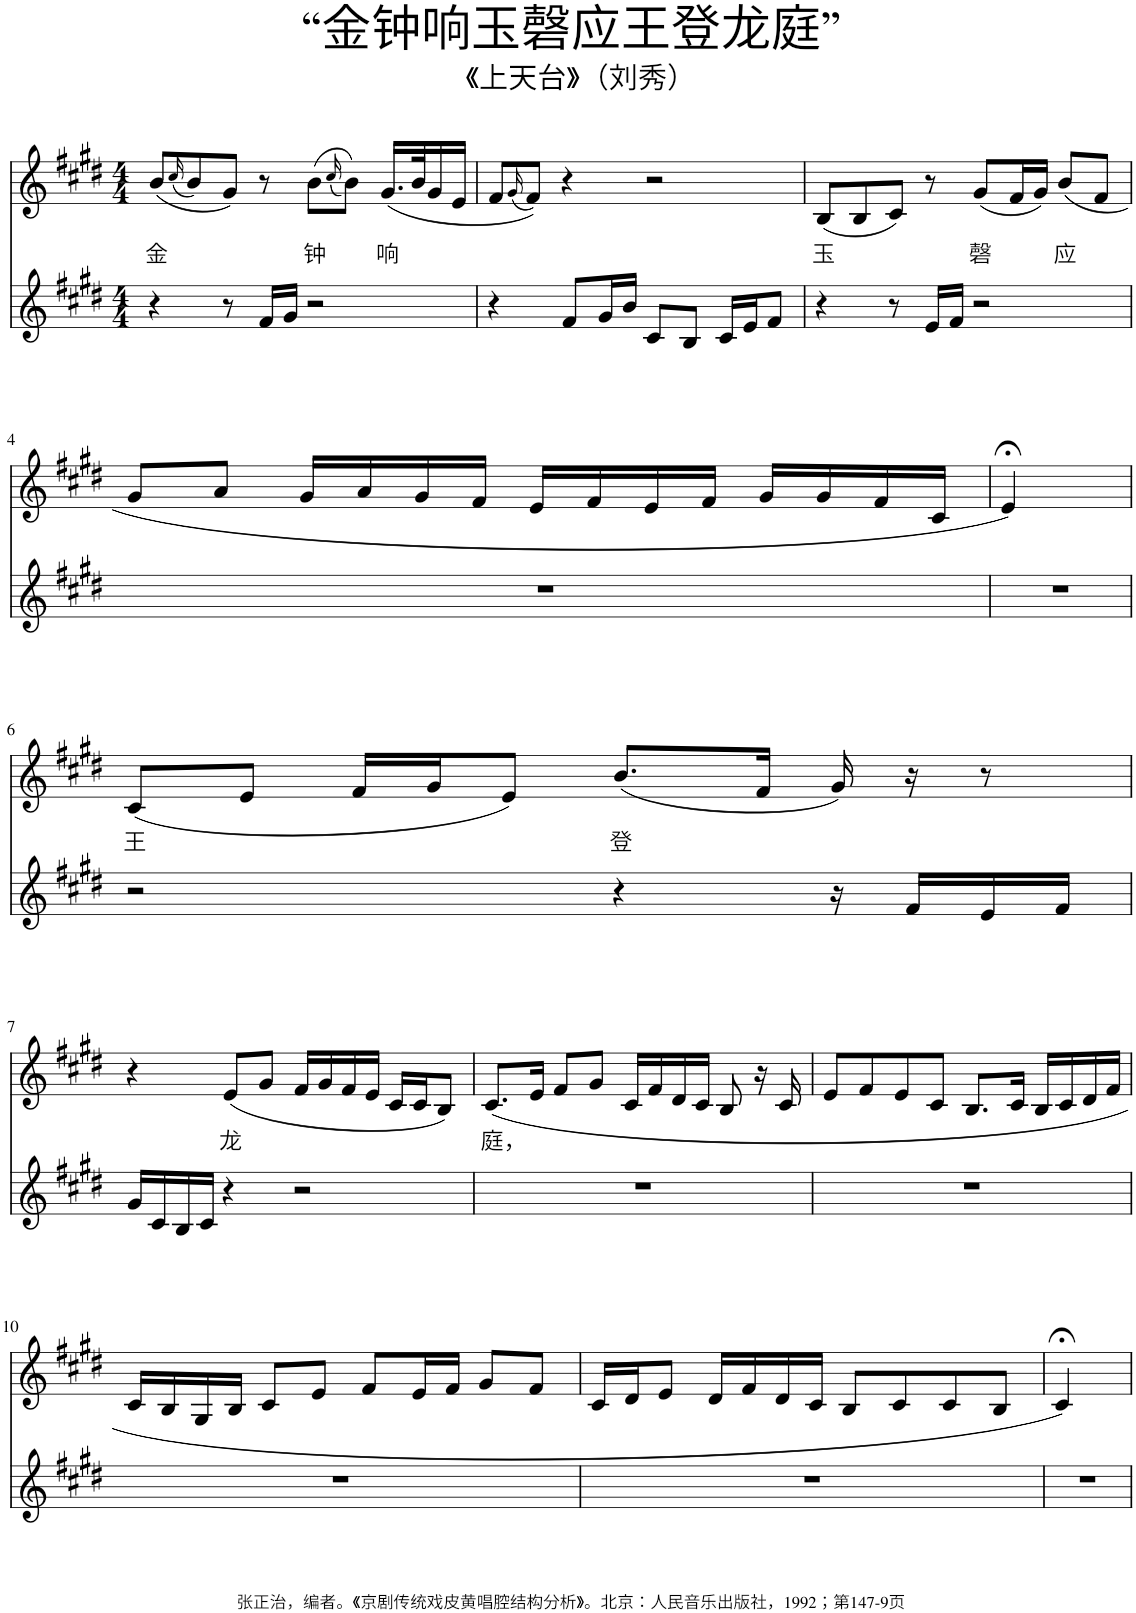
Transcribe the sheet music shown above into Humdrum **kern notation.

**kern	**kern	**text
*part2	*part1	*part1
*staff2	*staff1	*staff1
*I"Piano	*I"Piano	*
*I'Pno	*I'Pno	*
*clefG2	*clefG2	*
*k[f#c#g#d#]	*k[f#c#g#d#]	*
*M4/4	*M4/4	*
=1	=1	=1
!	!	!LO:LY:b
4r	(8b/L	金
.	(16qcc#/	.
.	8b/)	.
8r	8g#/J)	.
16f#/LL	8r	.
16g#/JJ	.	.
!	!	!LO:LY:b
2r	(8b\L	钟
.	(16qcc#/	.
.	8b\J))	.
!	!	!LO:LY:b
.	(16.g#/LL	响
.	32b/K	.
.	16g#/	.
.	16e/JJ	.
=2	=2	=2
4r	8f#/L	.
.	(16qg#/	.
.	8f#/J))	.
8f#/L	4r	.
16g#/L	.	.
16b/JJ	.	.
8c#/L	2r	.
8B/J	.	.
16c#/LL	.	.
16e/J	.	.
8f#/J	.	.
=3	=3	=3
!	!	!LO:LY:b
4r	(8B/L	玉
.	8B/	.
8r	8c#/J)	.
16e/LL	8r	.
16f#/JJ	.	.
!	!	!LO:LY:b
2r	(8g#/L	磬
.	16f#/L	.
.	16g#/JJ)	.
!	!	!LO:LY:b
.	(8b/L	应
.	8f#/J	.
!!LO:LB:g=z
=4	=4	=4
1r	8g#/L	.
.	8a/J	.
.	16g#/LL	.
.	16a/	.
.	16g#/	.
.	16f#/JJ	.
.	16e/LL	.
.	16f#/	.
.	16e/	.
.	16f#/JJ	.
.	16g#/LL	.
.	16g#/	.
.	16f#/	.
.	16c#/JJ	.
=5	=5	=5
1r	4e;</)	.
.	2.ryy	.
!!LO:LB:g=z
=6	=6	=6
!	!	!LO:LY:b
2r	(8c#/L	王
.	8e/J	.
.	16f#/LL	.
.	16g#/J	.
.	8e/J)	.
!	!	!LO:LY:b
4r	(8.b/L	登
.	16f#/Jk	.
16r	16g#/)	.
16f#/LL	16r	.
16e/	8r	.
16f#/JJ	.	.
!!LO:LB:g=z
=7	=7	=7
16g#/LL	4r	.
16c#/	.	.
16B/	.	.
16c#/JJ	.	.
!	!	!LO:LY:b
4r	(8e/L	龙
.	8g#/J	.
2r	16f#/LL	.
.	16g#/	.
.	16f#/	.
.	16e/JJ	.
.	16c#/LL	.
.	16c#/J	.
.	8B/J)	.
=8	=8	=8
!	!	!LO:LY:b
1r	(8.c#/L	庭，
.	16e/Jk	.
.	8f#/L	.
.	8g#/J	.
.	16c#/LL	.
.	16f#/	.
.	16d#/	.
.	16c#/JJ	.
.	8B/	.
.	16r	.
.	16c#/	.
=9	=9	=9
1r	8e/L	.
.	8f#/	.
.	8e/	.
.	8c#/J	.
.	8.B/L	.
.	16c#/Jk	.
.	16B/LL	.
.	16c#/	.
.	16d#/	.
.	16f#/JJ	.
!!LO:LB:g=z
=10	=10	=10
1r	16c#/LL	.
.	16B/	.
.	16G#/	.
.	16B/JJ	.
.	8c#/L	.
.	8e/J	.
.	8f#/L	.
.	16e/L	.
.	16f#/JJ	.
.	8g#/L	.
.	8f#/J	.
=11	=11	=11
1r	16c#/LL	.
.	16d#/J	.
.	8e/J	.
.	16d#/LL	.
.	16f#/	.
.	16d#/	.
.	16c#/JJ	.
.	8B/L	.
.	8c#/	.
.	8c#/	.
.	8B/J	.
=12	=12	=12
1r	4c#;</)	.
.	2.ryy	.
=	=	=
*-	*-	*-
